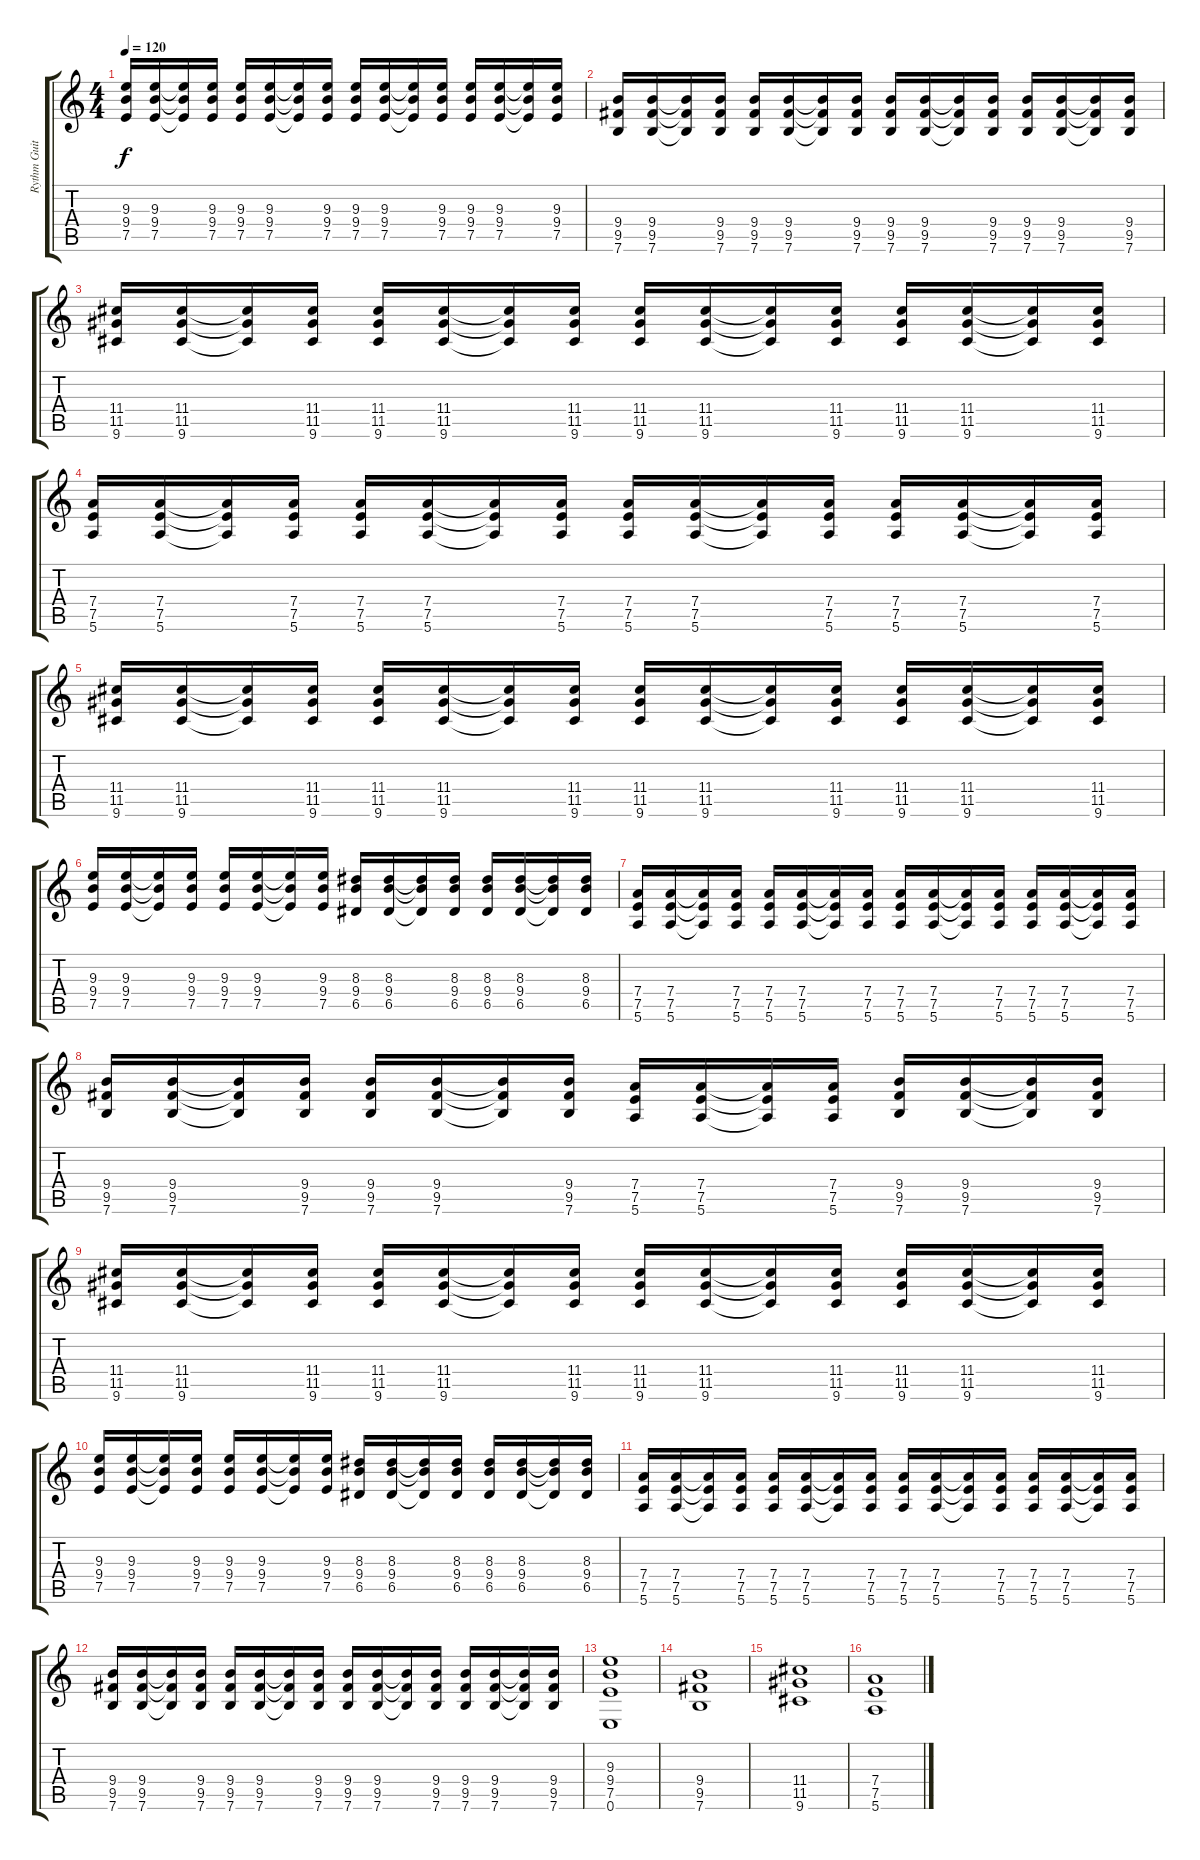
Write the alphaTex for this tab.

\track ("Rythm Guitar" "Rythm Guit") {instrument distortionguitar}
\staff {score tabs}
\tuning (E4 B3 G3 D3 A2 E2) {hide}
\ts (4 4)
\tempo 120
\clef g2
\ks c
(9.3 9.4 7.5).16{dy f} (9.3 9.4 7.5).16 (9.3{t} 9.4{t} 7.5{t}).16 (9.3 9.4 7.5).16 (9.3 9.4 7.5).16 (9.3 9.4 7.5).16 (9.3{t} 9.4{t} 7.5{t}).16 (9.3 9.4 7.5).16 (9.3 9.4 7.5).16 (9.3 9.4 7.5).16 (9.3{t} 9.4{t} 7.5{t}).16 (9.3 9.4 7.5).16 (9.3 9.4 7.5).16 (9.3 9.4 7.5).16 (9.3{t} 9.4{t} 7.5{t}).16 (9.3 9.4 7.5).16 |
(9.4 9.5 7.6).16 (9.4 9.5 7.6).16 (9.4{t} 9.5{t} 7.6{t}).16 (9.4 9.5 7.6).16 (9.4 9.5 7.6).16 (9.4 9.5 7.6).16 (9.4{t} 9.5{t} 7.6{t}).16 (9.4 9.5 7.6).16 (9.4 9.5 7.6).16 (9.4 9.5 7.6).16 (9.4{t} 9.5{t} 7.6{t}).16 (9.4 9.5 7.6).16 (9.4 9.5 7.6).16 (9.4 9.5 7.6).16 (9.4{t} 9.5{t} 7.6{t}).16 (9.4 9.5 7.6).16 |
(11.4 11.5 9.6).16 (11.4 11.5 9.6).16 (11.4{t} 11.5{t} 9.6{t}).16 (11.4 11.5 9.6).16 (11.4 11.5 9.6).16 (11.4 11.5 9.6).16 (11.4{t} 11.5{t} 9.6{t}).16 (11.4 11.5 9.6).16 (11.4 11.5 9.6).16 (11.4 11.5 9.6).16 (11.4{t} 11.5{t} 9.6{t}).16 (11.4 11.5 9.6).16 (11.4 11.5 9.6).16 (11.4 11.5 9.6).16 (11.4{t} 11.5{t} 9.6{t}).16 (11.4 11.5 9.6).16 |
(7.4 7.5 5.6).16 (7.4 7.5 5.6).16 (7.4{t} 7.5{t} 5.6{t}).16 (7.4 7.5 5.6).16 (7.4 7.5 5.6).16 (7.4 7.5 5.6).16 (7.4{t} 7.5{t} 5.6{t}).16 (7.4 7.5 5.6).16 (7.4 7.5 5.6).16 (7.4 7.5 5.6).16 (7.4{t} 7.5{t} 5.6{t}).16 (7.4 7.5 5.6).16 (7.4 7.5 5.6).16 (7.4 7.5 5.6).16 (7.4{t} 7.5{t} 5.6{t}).16 (7.4 7.5 5.6).16 |
(11.4 11.5 9.6).16 (11.4 11.5 9.6).16 (11.4{t} 11.5{t} 9.6{t}).16 (11.4 11.5 9.6).16 (11.4 11.5 9.6).16 (11.4 11.5 9.6).16 (11.4{t} 11.5{t} 9.6{t}).16 (11.4 11.5 9.6).16 (11.4 11.5 9.6).16 (11.4 11.5 9.6).16 (11.4{t} 11.5{t} 9.6{t}).16 (11.4 11.5 9.6).16 (11.4 11.5 9.6).16 (11.4 11.5 9.6).16 (11.4{t} 11.5{t} 9.6{t}).16 (11.4 11.5 9.6).16 |
(9.3 9.4 7.5).16 (9.3 9.4 7.5).16 (9.3{t} 9.4{t} 7.5{t}).16 (9.3 9.4 7.5).16 (9.3 9.4 7.5).16 (9.3 9.4 7.5).16 (9.3{t} 9.4{t} 7.5{t}).16 (9.3 9.4 7.5).16 (8.3 9.4 6.5).16 (8.3 9.4 6.5).16 (8.3{t} 9.4{t} 6.5{t}).16 (8.3 9.4 6.5).16 (8.3 9.4 6.5).16 (8.3 9.4 6.5).16 (8.3{t} 9.4{t} 6.5{t}).16 (8.3 9.4 6.5).16 |
(7.4 7.5 5.6).16 (7.4 7.5 5.6).16 (7.4{t} 7.5{t} 5.6{t}).16 (7.4 7.5 5.6).16 (7.4 7.5 5.6).16 (7.4 7.5 5.6).16 (7.4{t} 7.5{t} 5.6{t}).16 (7.4 7.5 5.6).16 (7.4 7.5 5.6).16 (7.4 7.5 5.6).16 (7.4{t} 7.5{t} 5.6{t}).16 (7.4 7.5 5.6).16 (7.4 7.5 5.6).16 (7.4 7.5 5.6).16 (7.4{t} 7.5{t} 5.6{t}).16 (7.4 7.5 5.6).16 |
(9.4 9.5 7.6).16 (9.4 9.5 7.6).16 (9.4{t} 9.5{t} 7.6{t}).16 (9.4 9.5 7.6).16 (9.4 9.5 7.6).16 (9.4 9.5 7.6).16 (9.4{t} 9.5{t} 7.6{t}).16 (9.4 9.5 7.6).16 (7.4 7.5 5.6).16 (7.4 7.5 5.6).16 (7.4{t} 7.5{t} 5.6{t}).16 (7.4 7.5 5.6).16 (9.4 9.5 7.6).16 (9.4 9.5 7.6).16 (9.4{t} 9.5{t} 7.6{t}).16 (9.4 9.5 7.6).16 |
(11.4 11.5 9.6).16 (11.4 11.5 9.6).16 (11.4{t} 11.5{t} 9.6{t}).16 (11.4 11.5 9.6).16 (11.4 11.5 9.6).16 (11.4 11.5 9.6).16 (11.4{t} 11.5{t} 9.6{t}).16 (11.4 11.5 9.6).16 (11.4 11.5 9.6).16 (11.4 11.5 9.6).16 (11.4{t} 11.5{t} 9.6{t}).16 (11.4 11.5 9.6).16 (11.4 11.5 9.6).16 (11.4 11.5 9.6).16 (11.4{t} 11.5{t} 9.6{t}).16 (11.4 11.5 9.6).16 |
(9.3 9.4 7.5).16 (9.3 9.4 7.5).16 (9.3{t} 9.4{t} 7.5{t}).16 (9.3 9.4 7.5).16 (9.3 9.4 7.5).16 (9.3 9.4 7.5).16 (9.3{t} 9.4{t} 7.5{t}).16 (9.3 9.4 7.5).16 (8.3 9.4 6.5).16 (8.3 9.4 6.5).16 (8.3{t} 9.4{t} 6.5{t}).16 (8.3 9.4 6.5).16 (8.3 9.4 6.5).16 (8.3 9.4 6.5).16 (8.3{t} 9.4{t} 6.5{t}).16 (8.3 9.4 6.5).16 |
(7.4 7.5 5.6).16 (7.4 7.5 5.6).16 (7.4{t} 7.5{t} 5.6{t}).16 (7.4 7.5 5.6).16 (7.4 7.5 5.6).16 (7.4 7.5 5.6).16 (7.4{t} 7.5{t} 5.6{t}).16 (7.4 7.5 5.6).16 (7.4 7.5 5.6).16 (7.4 7.5 5.6).16 (7.4{t} 7.5{t} 5.6{t}).16 (7.4 7.5 5.6).16 (7.4 7.5 5.6).16 (7.4 7.5 5.6).16 (7.4{t} 7.5{t} 5.6{t}).16 (7.4 7.5 5.6).16 |
(9.4 9.5 7.6).16 (9.4 9.5 7.6).16 (9.4{t} 9.5{t} 7.6{t}).16 (9.4 9.5 7.6).16 (9.4 9.5 7.6).16 (9.4 9.5 7.6).16 (9.4{t} 9.5{t} 7.6{t}).16 (9.4 9.5 7.6).16 (9.4 9.5 7.6).16 (9.4 9.5 7.6).16 (9.4{t} 9.5{t} 7.6{t}).16 (9.4 9.5 7.6).16 (9.4 9.5 7.6).16 (9.4 9.5 7.6).16 (9.4{t} 9.5{t} 7.6{t}).16 (9.4 9.5 7.6).16 |
(9.3 9.4 7.5 0.6).1 |
(9.4 9.5 7.6).1 |
(11.4 11.5 9.6).1 |
(7.4 7.5 5.6).1
